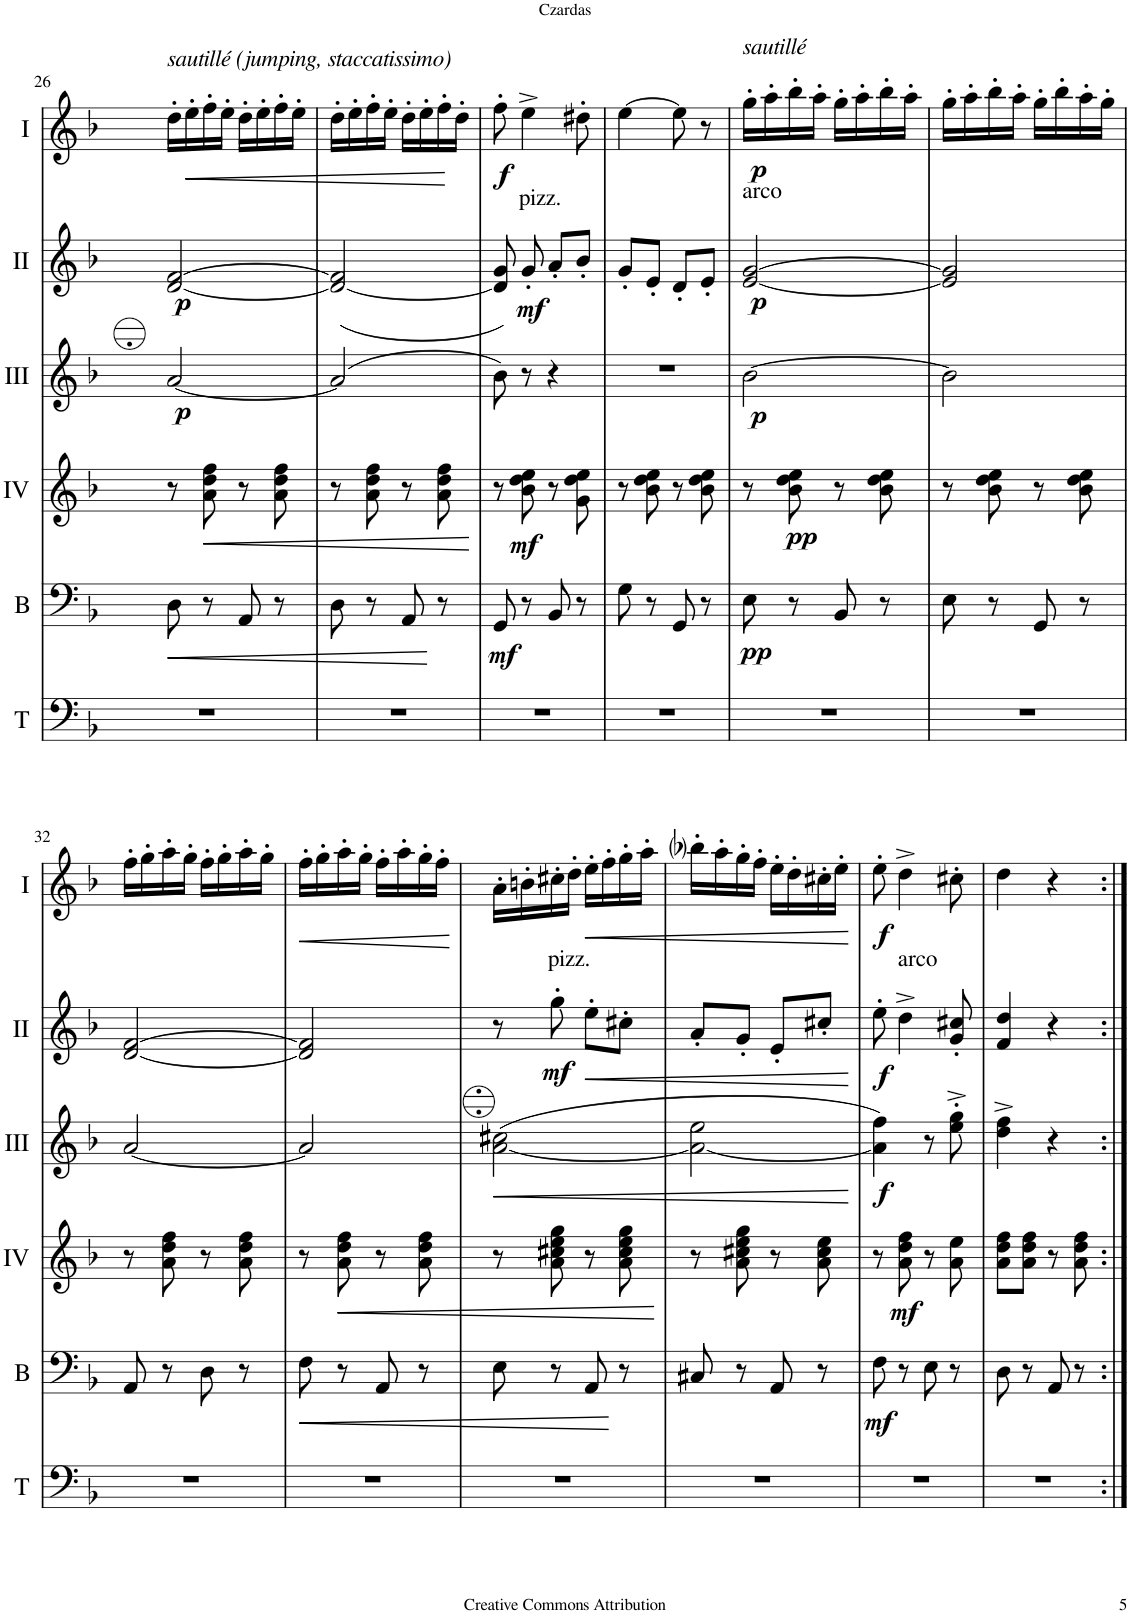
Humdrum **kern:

**kern	**kern	**dynam	**kern	**dynam	**kern	**dynam	**kern	**dynam	**kern	**dynam
*part6	*part5	*part5	*part4	*part4	*part3	*part3	*part2	*part2	*part1	*part1
*staff6	*staff5	*staff5	*staff4	*staff4	*staff3	*staff3	*staff2	*staff2	*staff1	*staff1
*I"Timp.	*I"Bass	*	*I"Acc. 4	*	*I"Acc. 3	*	*I"Acc. 2	*	*I"Acc. 1	*
*I'T	*I'B	*	*	*	*	*	*	*	*	*
!!LO:PB:g=z
*clefF4	*clefF4	*	*clefG2	*	*clefG2	*	*clefG2	*	*clefG2	*
*	*Trd7c12	*	*Trd7c12	*	*	*	*	*	*	*
*k[b-]	*k[b-]	*	*k[b-]	*	*k[b-]	*	*k[b-]	*	*k[b-]	*
*M2/4	*M2/4	*	*M2/4	*	*M2/4	*	*M2/4	*	*M2/4	*
=26	=26	=26	=26	=26	=26	=26	=26	=26	=26	=26
!	!	!	!	!	!	!	!	!	!LO:TX:a:i:t=sautillé (jumping, staccatissimo)	!
!	!	!LO:HP:b	!	!	!	!LO:DY:b	!	!LO:DY:b	!	!
2r	8D\	<	8r	.	[2A/	p	[2d/ [2f/	p	16dd'\LL	.
!	!	!	!	!	!	!	!	!	!	!LO:HP:b
.	.	.	.	.	.	.	.	.	16ee'\	<
!	!	!	!	!LO:HP:b	!	!	!	!	!	!
.	8r	.	8a\ 8dd\ 8ff\	<	.	.	.	.	16ff'\	.
.	.	.	.	.	.	.	.	.	16ee'\JJ	.
.	8AA/	.	8r	.	.	.	.	.	16dd'\LL	.
.	.	.	.	.	.	.	.	.	16ee'\	.
.	8r	.	8a\ 8dd\ 8ff\	.	.	.	.	.	16ff'\	.
.	.	.	.	.	.	.	.	.	16ee'\JJ	.
=27	=27	=27	=27	=27	=27	=27	=27	=27	=27	=27
2r	8D\	.	8r	.	(2A/]	.	(2d/_ 2f/]	.	16dd'\LL	.
.	.	.	.	.	.	.	.	.	16ee'\	.
.	8r	.	8a\ 8dd\ 8ff\	.	.	.	.	.	16ff'\	.
.	.	.	.	.	.	.	.	.	16ee'\JJ	.
.	8AA/	.	8r	.	.	.	.	.	16dd'\LL	.
.	.	.	.	.	.	.	.	.	16ee'\	.
.	8r	[	8a\ 8dd\ 8ff\	.	.	.	.	.	16ff'\	.
.	.	.	.	.	.	.	.	.	16dd'\JJ	[
.	.	.	.	[	.	.	.	.	.	.
=28	=28	=28	=28	=28	=28	=28	=28	=28	=28	=28
!	!	!LO:DY:b	!	!	!	!	!	!	!	!LO:DY:b
2r	8GG/	mf	8r	.	8B-\)	.	8d/] 8g/)	.	8ff'\	f
!	!	!	!	!	!	!	!LO:TX:a:t=pizz.	!	!	!
!	!	!	!	!LO:DY:b	!	!	!	!LO:DY:b	!	!
.	8r	.	8b-\ 8dd\ 8ee\	mf	8r	.	8g'/	mf	4ee^\	.
.	8BB-/	.	8r	.	4r	.	8a'/L	.	.	.
.	8r	.	8g\ 8dd\ 8ee\	.	.	.	8b-'/J	.	8dd#X'\	.
=29	=29	=29	=29	=29	=29	=29	=29	=29	=29	=29
2r	8G\	.	8r	.	2r	.	8g'/L	.	[4ee\	.
.	8r	.	8b-\ 8dd\ 8ee\	.	.	.	8e'/J	.	.	.
.	8GG/	.	8r	.	.	.	8d'/L	.	8ee\]	.
.	8r	.	8b-\ 8dd\ 8ee\	.	.	.	8e'/J	.	8r	.
=30	=30	=30	=30	=30	=30	=30	=30	=30	=30	=30
!	!	!	!	!	!	!	!	!	!LO:TX:a:i:t=sautillé	!
!	!	!	!	!	!	!	!LO:TX:a:t=arco	!	!	!
!	!	!LO:DY:b	!	!	!	!LO:DY:b	!	!LO:DY:b	!	!LO:DY:b
2r	8E\	pp	8r	.	[2B-\	p	[2e/ [2g/	p	16gg'\LL	p
.	.	.	.	.	.	.	.	.	16aa'\	.
!	!	!	!	!LO:DY:b	!	!	!	!	!	!
.	8r	.	8b-\ 8dd\ 8ee\	pp	.	.	.	.	16bb-'\	.
.	.	.	.	.	.	.	.	.	16aa'\JJ	.
.	8BB-/	.	8r	.	.	.	.	.	16gg'\LL	.
.	.	.	.	.	.	.	.	.	16aa'\	.
.	8r	.	8b-\ 8dd\ 8ee\	.	.	.	.	.	16bb-'\	.
.	.	.	.	.	.	.	.	.	16aa'\JJ	.
=31	=31	=31	=31	=31	=31	=31	=31	=31	=31	=31
2r	8E\	.	8r	.	2B-\]	.	2e/] 2g/]	.	16gg'\LL	.
.	.	.	.	.	.	.	.	.	16aa'\	.
.	8r	.	8b-\ 8dd\ 8ee\	.	.	.	.	.	16bb-'\	.
.	.	.	.	.	.	.	.	.	16aa'\JJ	.
.	8GG/	.	8r	.	.	.	.	.	16gg'\LL	.
.	.	.	.	.	.	.	.	.	16bb-'\	.
.	8r	.	8b-\ 8dd\ 8ee\	.	.	.	.	.	16aa'\	.
.	.	.	.	.	.	.	.	.	16gg'\JJ	.
!!LO:LB:g=z
=32	=32	=32	=32	=32	=32	=32	=32	=32	=32	=32
2r	8AA/	.	8r	.	[2A/	.	[2d/ [2f/	.	16ff'\LL	.
.	.	.	.	.	.	.	.	.	16gg'\	.
.	8r	.	8a\ 8dd\ 8ff\	.	.	.	.	.	16aa'\	.
.	.	.	.	.	.	.	.	.	16gg'\JJ	.
.	8D\	.	8r	.	.	.	.	.	16ff'\LL	.
.	.	.	.	.	.	.	.	.	16gg'\	.
.	8r	.	8a\ 8dd\ 8ff\	.	.	.	.	.	16aa'\	.
.	.	.	.	.	.	.	.	.	16gg'\JJ	.
=33	=33	=33	=33	=33	=33	=33	=33	=33	=33	=33
!	!	!LO:HP:b	!	!	!	!	!	!	!	!LO:HP:b
2r	8F\	<	8r	.	2A/]	.	2d/] 2f/]	.	16ff'\LL	<
.	.	.	.	.	.	.	.	.	16gg'\	.
!	!	!	!	!LO:HP:b	!	!	!	!	!	!
.	8r	.	8a\ 8dd\ 8ff\	<	.	.	.	.	16aa'\	.
.	.	.	.	.	.	.	.	.	16gg'\JJ	.
.	8AA/	.	8r	.	.	.	.	.	16ff'\LL	.
.	.	.	.	.	.	.	.	.	16aa'\	.
.	8r	.	8a\ 8dd\ 8ff\	.	.	.	.	.	16gg'\	.
.	.	.	.	.	.	.	.	.	16ff'\JJ	.
.	.	.	.	.	.	.	.	.	.	[
=34	=34	=34	=34	=34	=34	=34	=34	=34	=34	=34
!	!	!	!	!	!	!LO:HP:b	!	!	!	!
2r	8E\	.	8r	.	([2A\ 2c#X\	<	8r	.	16a'\LL	.
.	.	.	.	.	.	.	.	.	16bn'\	.
!	!	!	!	!	!	!	!LO:TX:a:t=pizz.	!	!	!
!	!	!	!	!	!	!	!	!LO:DY:b	!	!
.	8r	.	8a\ 8cc#X\ 8ee\ 8gg\	.	.	.	8gg'\	mf	16cc#X'\	.
.	.	.	.	.	.	.	.	.	16dd'\JJ	.
!	!	!	!	!	!	!	!	!LO:HP:b	!	!LO:HP:b
.	8AA/	.	8r	.	.	.	8ee'\L	<	16ee'\LL	<
.	.	.	.	.	.	.	.	.	16ff'\	.
.	8r	[	8a\ 8cc#\ 8ee\ 8gg\	.	.	.	8cc#X'\J	.	16gg'\	.
.	.	.	.	.	.	.	.	.	16aa'\JJ	.
.	.	.	.	[	.	.	.	.	.	.
=35	=35	=35	=35	=35	=35	=35	=35	=35	=35	=35
2r	8C#X/	.	8r	.	2A\_ 2e\	.	8a'/L	.	16bb-i'\LL	.
.	.	.	.	.	.	.	.	.	16aa'\	.
.	8r	.	8a\ 8cc#X\ 8ee\ 8gg\	.	.	.	8g'/J	.	16gg'\	.
.	.	.	.	.	.	.	.	.	16ff'\JJ	.
.	8AA/	.	8r	.	.	.	8e'/L	.	16ee'\LL	.
.	.	.	.	.	.	.	.	.	16dd'\	.
.	8r	.	8a\ 8cc#\ 8ee\	.	.	.	8cc#X'/J	.	16cc#X'\	.
.	.	.	.	.	.	.	.	.	16ee'\JJ	.
.	.	.	.	.	.	[	.	[	.	[
=36	=36	=36	=36	=36	=36	=36	=36	=36	=36	=36
!	!	!LO:DY:b	!	!	!	!LO:DY:b	!	!LO:DY:b	!	!LO:DY:b
2r	8F\	mf	8r	.	4A\] 4f\)	f	8ee'\	f	8ee'\	f
!	!	!	!	!	!	!	!LO:TX:a:t=arco	!	!	!
!	!	!	!	!LO:DY:b	!	!	!	!	!	!
.	8r	.	8a\ 8dd\ 8ff\	mf	.	.	4dd^\	.	4dd^\	.
.	8E\	.	8r	.	8r	.	.	.	.	.
.	8r	.	8a\ 8ee\	.	8e\'^ 8g\'^	.	8g/' 8cc#X/'	.	8cc#X'\	.
=37	=37	=37	=37	=37	=37	=37	=37	=37	=37	=37
2r	8D\	.	8a\ 8dd\ 8ff\L	.	4d\^ 4f\^	.	4f/ 4dd/	.	4dd\	.
.	8r	.	8a\ 8dd\ 8ff\J	.	.	.	.	.	.	.
.	8AA/	.	8r	.	4r	.	4r	.	4r	.
.	8r	.	8a\ 8dd\ 8ff\	.	.	.	.	.	.	.
=:|!	=:|!	=:|!	=:|!	=:|!	=:|!	=:|!	=:|!	=:|!	=:|!	=:|!
*-	*-	*-	*-	*-	*-	*-	*-	*-	*-	*-
